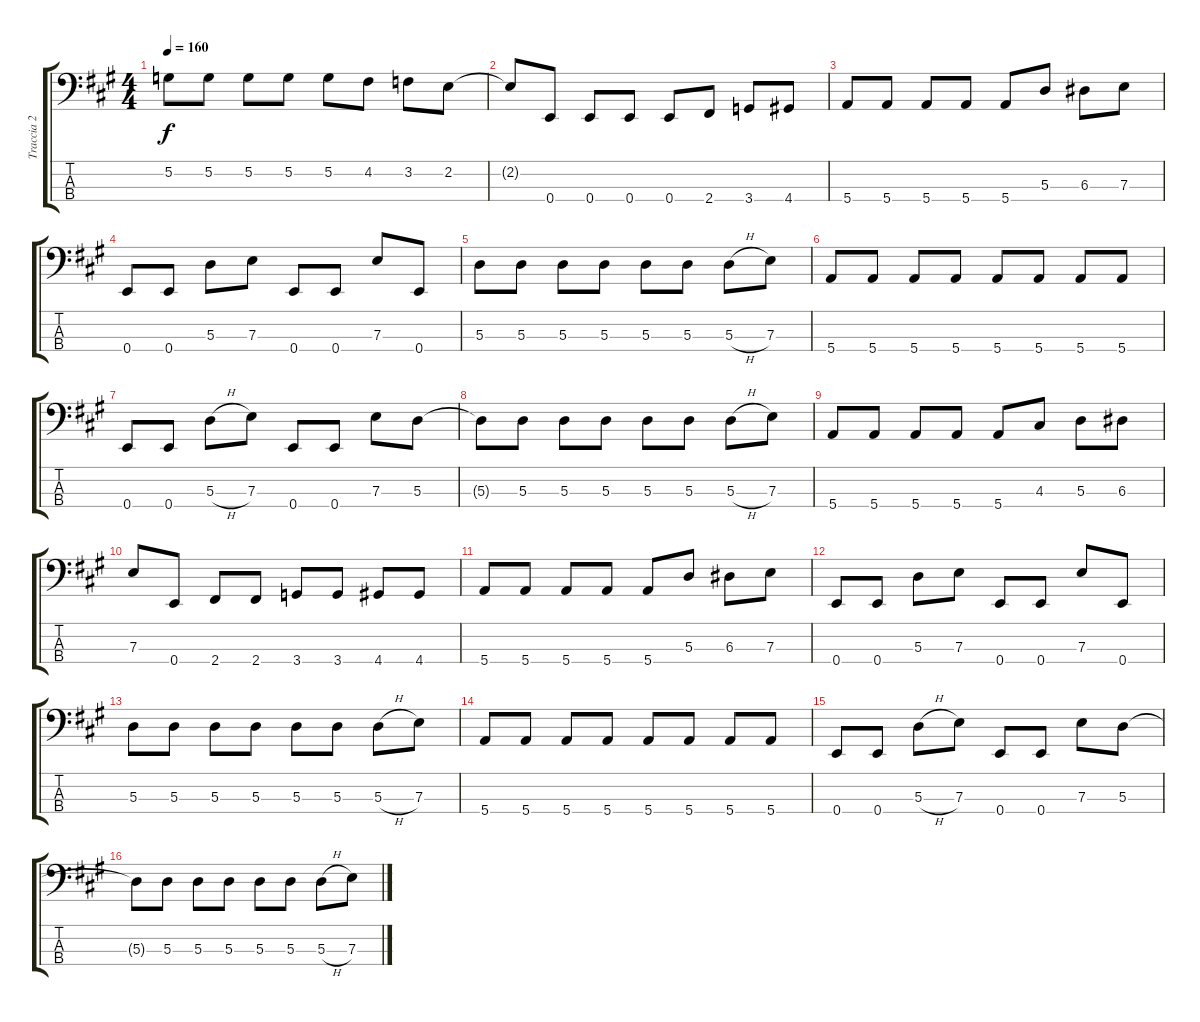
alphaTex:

\track ("Traccia 2" "Traccia 2") {instrument electricbassfinger}
\staff {score tabs}
\tuning (G2 D2 A1 E1) {hide}
\ts (4 4)
\tempo 160
\clef f4
\ks a
5.2.8{dy f} 5.2.8 5.2.8 5.2.8 5.2.8 4.2.8 3.2.8 2.2.8 |
2.2{t}.8 0.4.8 0.4.8 0.4.8 0.4.8 2.4.8 3.4.8 4.4.8 |
5.4.8 5.4.8 5.4.8 5.4.8 5.4.8 5.3.8 6.3.8 7.3.8 |
0.4.8 0.4.8 5.3.8 7.3.8 0.4.8 0.4.8 7.3.8 0.4.8 |
5.3.8 5.3.8 5.3.8 5.3.8 5.3.8 5.3.8 5.3{h}.8 7.3.8 |
5.4.8 5.4.8 5.4.8 5.4.8 5.4.8 5.4.8 5.4.8 5.4.8 |
0.4.8 0.4.8 5.3{h}.8 7.3.8 0.4.8 0.4.8 7.3.8 5.3.8 |
5.3{t}.8 5.3.8 5.3.8 5.3.8 5.3.8 5.3.8 5.3{h}.8 7.3.8 |
5.4.8 5.4.8 5.4.8 5.4.8 5.4.8 4.3.8 5.3.8 6.3.8 |
7.3.8 0.4.8 2.4.8 2.4.8 3.4.8 3.4.8 4.4.8 4.4.8 |
5.4.8 5.4.8 5.4.8 5.4.8 5.4.8 5.3.8 6.3.8 7.3.8 |
0.4.8 0.4.8 5.3.8 7.3.8 0.4.8 0.4.8 7.3.8 0.4.8 |
5.3.8 5.3.8 5.3.8 5.3.8 5.3.8 5.3.8 5.3{h}.8 7.3.8 |
5.4.8 5.4.8 5.4.8 5.4.8 5.4.8 5.4.8 5.4.8 5.4.8 |
0.4.8 0.4.8 5.3{h}.8 7.3.8 0.4.8 0.4.8 7.3.8 5.3.8 |
5.3{t}.8 5.3.8 5.3.8 5.3.8 5.3.8 5.3.8 5.3{h}.8 7.3.8
